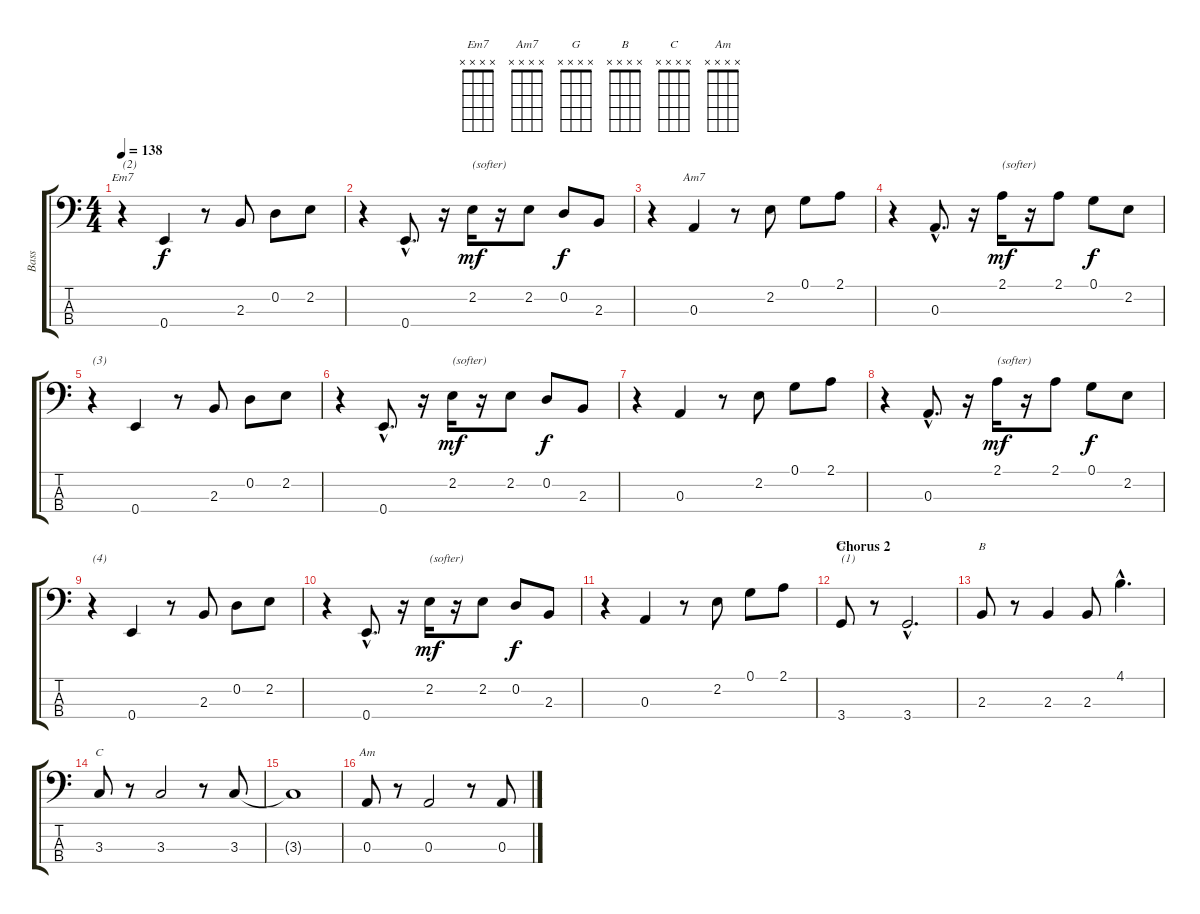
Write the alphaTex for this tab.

\track ("Bass" "Bass") {instrument electricbassfinger}
\staff {score tabs}
\tuning (G2 D2 A1 E1) {hide}
\chord ("Em7" x x x x)
\chord ("Am7" x x x x)
\chord ("G" x x x x)
\chord ("B" x x x x)
\chord ("C" x x x x)
\chord ("Am" x x x x)
\ts (4 4)
\tempo 138
\clef f4
\ks c
r.4{ch "Em7" txt "(2)" dy f} 0.4.4 r.8 2.3.8 0.2.8 2.2.8 |
r.4 0.4{hac}.8{d} r.16 2.2.16{txt "(softer)" dy mf} r.16 2.2.8 0.2.8{dy f} 2.3.8 |
r.4 0.3.4{ch "Am7"} r.8 2.2.8 0.1.8 2.1.8 |
r.4 0.3{hac}.8{d} r.16 2.1.16{txt "(softer)" dy mf} r.16 2.1.8 0.1.8{dy f} 2.2.8 |
r.4{txt "(3)"} 0.4.4 r.8 2.3.8 0.2.8 2.2.8 |
r.4 0.4{hac}.8{d} r.16 2.2.16{txt "(softer)" dy mf} r.16 2.2.8 0.2.8{dy f} 2.3.8 |
r.4 0.3.4 r.8 2.2.8 0.1.8 2.1.8 |
r.4 0.3{hac}.8{d} r.16 2.1.16{txt "(softer)" dy mf} r.16 2.1.8 0.1.8{dy f} 2.2.8 |
r.4{txt "(4)"} 0.4.4 r.8 2.3.8 0.2.8 2.2.8 |
r.4 0.4{hac}.8{d} r.16 2.2.16{txt "(softer)" dy mf} r.16 2.2.8 0.2.8{dy f} 2.3.8 |
r.4 0.3.4 r.8 2.2.8 0.1.8 2.1.8 |
\section ("" "Chorus 2")
3.4.8{ch "G" txt "(1)"} r.8 3.4{hac}.2{d} |
2.3.8{ch "B"} r.8 2.3.4 2.3.8 4.1{hac}.4{d} |
3.3.8{ch "C"} r.8 3.3.2 r.8 3.3.8 |
3.3{t}.1 |
0.3.8{ch "Am"} r.8 0.3.2 r.8 0.3.8
